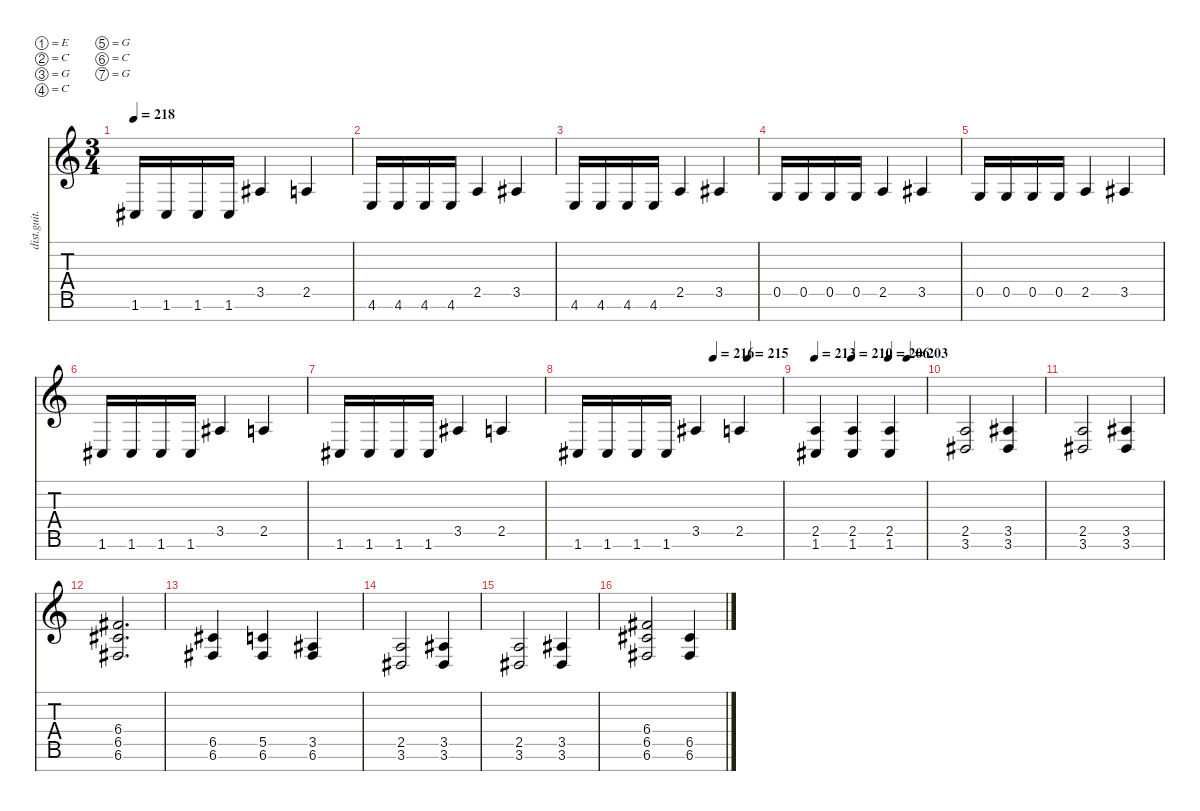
\defaultSystemsLayout 4
\hideDynamics
\bracketExtendMode nobrackets
\otherSystemsTrackNameOrientation horizontal
\track ("Guitar 1" "dist.guit.") {instrument distortionguitar}
\staff {score tabs}
\tuning (E4 C4 G3 C3 G2 C2 G1)
\ts (3 4)
\tempo 218
\clef g2
\ks c
1.6{acc #}.16{dy f beam Up} 1.6{acc #}.16{beam Up} 1.6{acc #}.16{beam Up} 1.6{acc #}.16{beam Up} 3.5{acc #}.4{beam Up} 2.5.4{beam Up} |
4.6.16{beam Up} 4.6.16{beam Up} 4.6.16{beam Up} 4.6.16{beam Up} 2.5.4{beam Up} 3.5{acc #}.4{beam Up} |
4.6.16{beam Up} 4.6.16{beam Up} 4.6.16{beam Up} 4.6.16{beam Up} 2.5.4{beam Up} 3.5{acc #}.4{beam Up} |
0.5.16{beam Up} 0.5.16{beam Up} 0.5.16{beam Up} 0.5.16{beam Up} 2.5.4{beam Up} 3.5{acc #}.4{beam Up} |
0.5.16{beam Up} 0.5.16{beam Up} 0.5.16{beam Up} 0.5.16{beam Up} 2.5.4{beam Up} 3.5{acc #}.4{beam Up} |
1.6{acc #}.16{beam Up} 1.6{acc #}.16{beam Up} 1.6{acc #}.16{beam Up} 1.6{acc #}.16{beam Up} 3.5{acc #}.4{beam Up} 2.5.4{beam Up} |
1.6{acc #}.16{beam Up} 1.6{acc #}.16{beam Up} 1.6{acc #}.16{beam Up} 1.6{acc #}.16{beam Up} 3.5{acc #}.4{beam Up} 2.5.4{beam Up} |
\tempo (216 0.666667)
\tempo (215 0.833333)
1.6{acc #}.16{beam Up} 1.6{acc #}.16{beam Up} 1.6{acc #}.16{beam Up} 1.6{acc #}.16{beam Up} 3.5{acc #}.4{beam Up} 2.5.4{beam Up} |
\tempo 213
\tempo (210 0.333333)
\tempo (206 0.666667)
\tempo (203 0.833333)
(2.5 1.6{acc #}).4{beam Up} (2.5 1.6{acc #}).4{beam Up} (2.5 1.6{acc #}).4{beam Up} |
(2.5 3.6{acc #}).2{beam Up} (3.5{acc #} 3.6{acc #}).4{beam Up} |
(2.5 3.6{acc #}).2{beam Up} (3.5{acc #} 3.6{acc #}).4{beam Up} |
(6.4{acc #} 6.5{acc #} 6.6{acc #}).2{d beam Up} |
(6.5{acc #} 6.6{acc #}).4{beam Up} (5.5 6.6{acc #}).4{beam Up} (3.5{acc #} 6.6{acc #}).4{beam Up} |
(2.5 3.6{acc #}).2{beam Up} (3.5{acc #} 3.6{acc #}).4{beam Up} |
(2.5 3.6{acc #}).2{beam Up} (3.5{acc #} 3.6{acc #}).4{beam Up} |
(6.4{acc #} 6.5{acc #} 6.6{acc #}).2{beam Up} (6.5{acc #} 6.6{acc #}).4{beam Up}
